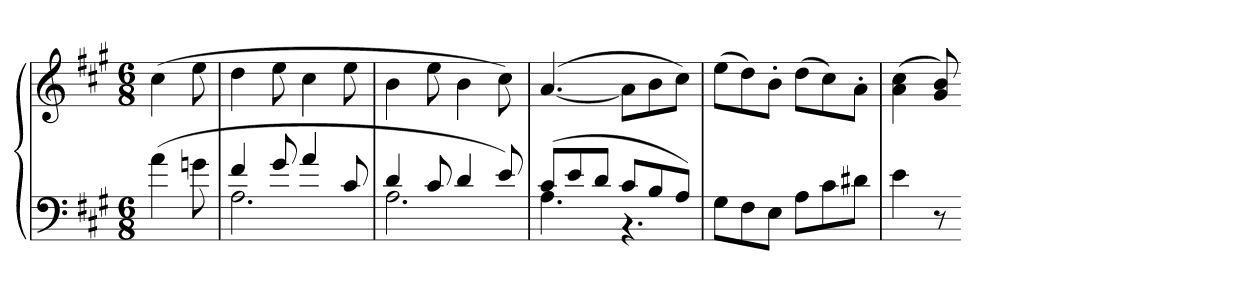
**kern	**kern
*part1	*part1
*staff2	*staff1
*clefF4	*clefG2
*k[f#c#g#]	*k[f#c#g#]
*A:	*A:
*M6/8	*M6/8
=	=
(4a	(4cc#
8gn	8ee
=238	=238
*^	*
4f#	2.A	4dd
8g#	.	8ee
4a	.	4cc#
8c#	.	8ee
=239	=239	=239
4d	2.A	4b
8c#	.	8ee
4d	.	4b
8e)	.	8cc#)
=240	=240	=240
(8c#L	4.A	([4.a
8e	.	.
8dJ	.	.
8c#L	4.r	8aL]
8B	.	8b
8AJ)	.	8cc#J)
*v	*v	*
=241	=241
8G#L	(8eeL
8F#	8dd)
8EJ	8b'J
8AL	(8ddL
8c#	8cc#)
8d#XJ	8a'J
=242	=242
4e	(4a 4cc#
8r	8g# 8b)
=-	=-
*-	*-
